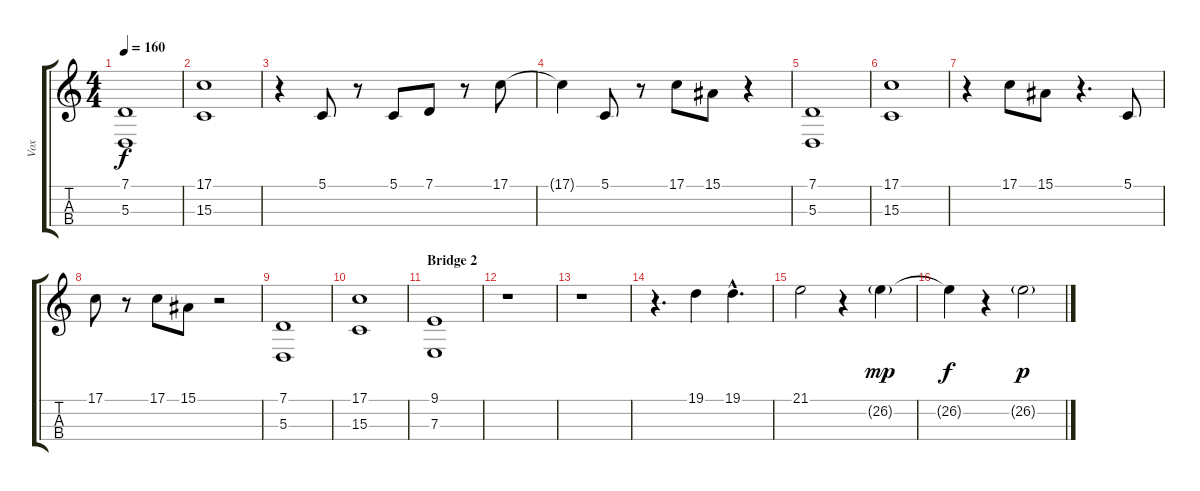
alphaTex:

\track ("Vox" "Vox") {instrument cello}
\staff {score tabs}
\tuning (G3 D3 A2 E2) {hide}
\ts (4 4)
\tempo 160
\clef g2
\ks c
(7.1 5.3).1{dy f} |
(17.1 15.3).1 |
r.4 5.1.8 r.8 5.1.8 7.1.8 r.8 17.1.8 |
17.1{t}.4 5.1.8 r.8 17.1.8 15.1.8 r.4 |
(7.1 5.3).1 |
(17.1 15.3).1 |
r.4 17.1.8 15.1.8 r.4{d} 5.1.8 |
17.1.8 r.8 17.1.8 15.1.8 r.2 |
(7.1 5.3).1 |
(17.1 15.3).1 |
\section ("" "Bridge 2")
(9.1 7.3).1 |
r.1 |
r.1 |
r.4{d} 19.1.4 19.1{hac}.4{d} |
21.1.2 r.4 26.2{g}.4{dy mp} |
26.2{t}.4{dy f} r.4 26.2{g}.2{dy p}
